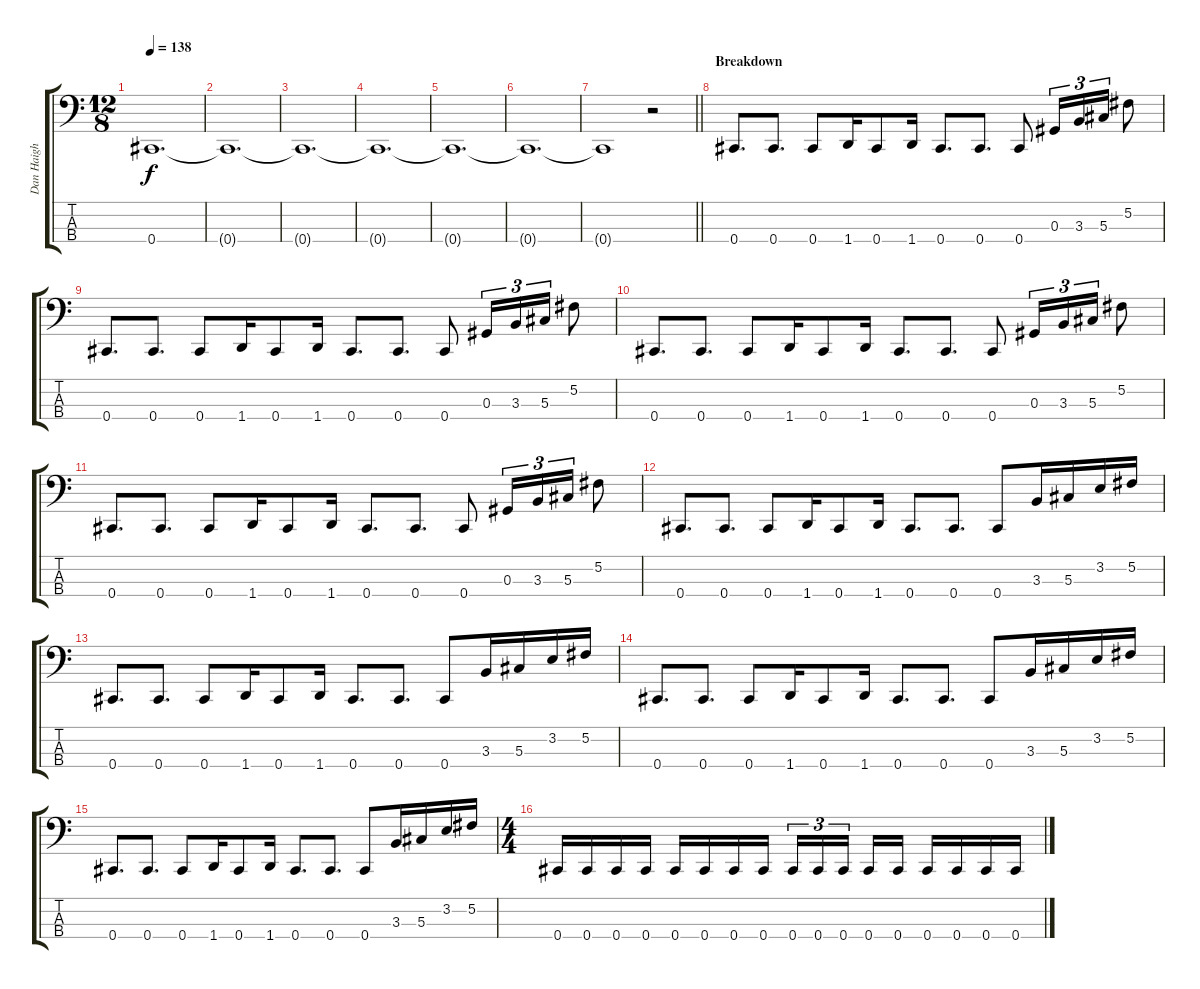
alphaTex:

\track ("Dan Haigh" "Dan Haigh") {instrument electricbasspick}
\staff {score tabs}
\tuning (Gb2 Db2 Ab1 Db1) {hide}
\ts (12 8)
\tempo 138
\clef f4
\ks c
0.4{t}.1{d dy f} |
0.4{t}.1{d} |
0.4{t}.1{d} |
0.4{t}.1{d} |
0.4{t}.1{d} |
0.4{t}.1{d} |
\barLineRight lightlight
0.4{t}.1 r.2 |
\section ("" "Breakdown")
0.4.8{d} 0.4.8{d} 0.4.8 1.4.16 0.4.8 1.4.16 0.4.8{d} 0.4.8{d} 0.4.8 0.3.16{tu (3 2)} 3.3.16{tu (3 2)} 5.3.16{tu (3 2)} 5.2.8 |
0.4.8{d} 0.4.8{d} 0.4.8 1.4.16 0.4.8 1.4.16 0.4.8{d} 0.4.8{d} 0.4.8 0.3.16{tu (3 2)} 3.3.16{tu (3 2)} 5.3.16{tu (3 2)} 5.2.8 |
0.4.8{d} 0.4.8{d} 0.4.8 1.4.16 0.4.8 1.4.16 0.4.8{d} 0.4.8{d} 0.4.8 0.3.16{tu (3 2)} 3.3.16{tu (3 2)} 5.3.16{tu (3 2)} 5.2.8 |
0.4.8{d} 0.4.8{d} 0.4.8 1.4.16 0.4.8 1.4.16 0.4.8{d} 0.4.8{d} 0.4.8 0.3.16{tu (3 2)} 3.3.16{tu (3 2)} 5.3.16{tu (3 2)} 5.2.8 |
0.4.8{d} 0.4.8{d} 0.4.8 1.4.16 0.4.8 1.4.16 0.4.8{d} 0.4.8{d} 0.4.8 3.3.16 5.3.16 3.2.16 5.2.16 |
0.4.8{d} 0.4.8{d} 0.4.8 1.4.16 0.4.8 1.4.16 0.4.8{d} 0.4.8{d} 0.4.8 3.3.16 5.3.16 3.2.16 5.2.16 |
0.4.8{d} 0.4.8{d} 0.4.8 1.4.16 0.4.8 1.4.16 0.4.8{d} 0.4.8{d} 0.4.8 3.3.16 5.3.16 3.2.16 5.2.16 |
0.4.8{d} 0.4.8{d} 0.4.8 1.4.16 0.4.8 1.4.16 0.4.8{d} 0.4.8{d} 0.4.8 3.3.16 5.3.16 3.2.16 5.2.16 |
\ts (4 4)
0.4.16 0.4.16 0.4.16 0.4.16 0.4.16 0.4.16 0.4.16 0.4.16 0.4.16{tu (3 2)} 0.4.16{tu (3 2)} 0.4.16{tu (3 2) beam splitsecondary} 0.4.16 0.4.16 0.4.16 0.4.16 0.4.16 0.4.16
